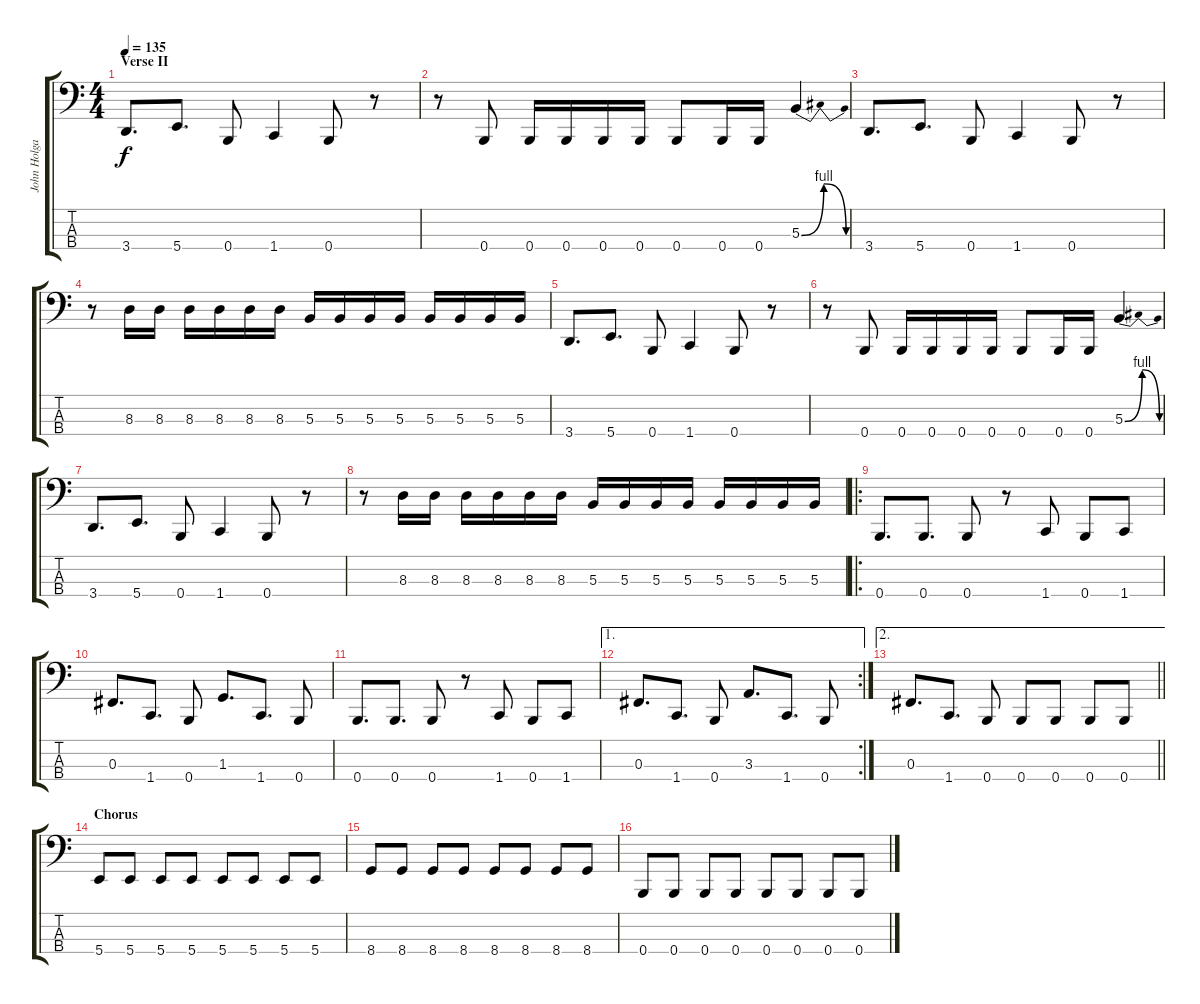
\track ("John Holgado" "John Holga") {instrument electricbasspick}
\staff {score tabs}
\tuning (E2 B1 Gb1 B0) {hide}
\ts (4 4)
\section ("" "Verse II")
\tempo 135
\clef f4
\ks c
3.4.8{d dy f} 5.4.8{d} 0.4.8 1.4.4 0.4.8 r.8 |
r.8 0.4.8 0.4.16 0.4.16 0.4.16 0.4.16 0.4.8 0.4.16 0.4.16 5.3{be (bendrelease 0 0 10 4 10 4 60 0)}.4 |
3.4.8{d} 5.4.8{d} 0.4.8 1.4.4 0.4.8 r.8 |
r.8 8.3.16 8.3.16 8.3.16 8.3.16 8.3.16 8.3.16 5.3.16 5.3.16 5.3.16 5.3.16 5.3.16 5.3.16 5.3.16 5.3.16 |
3.4.8{d} 5.4.8{d} 0.4.8 1.4.4 0.4.8 r.8 |
r.8 0.4.8 0.4.16 0.4.16 0.4.16 0.4.16 0.4.8 0.4.16 0.4.16 5.3{be (bendrelease 0 0 10 4 10 4 60 0)}.4 |
3.4.8{d} 5.4.8{d} 0.4.8 1.4.4 0.4.8 r.8 |
r.8 8.3.16 8.3.16 8.3.16 8.3.16 8.3.16 8.3.16 5.3.16 5.3.16 5.3.16 5.3.16 5.3.16 5.3.16 5.3.16 5.3.16 |
\ro
0.4.8{d} 0.4.8{d} 0.4.8 r.8 1.4.8 0.4.8 1.4.8 |
0.3.8{d} 1.4.8{d} 0.4.8 1.3.8{d} 1.4.8{d} 0.4.8 |
0.4.8{d} 0.4.8{d} 0.4.8 r.8 1.4.8 0.4.8 1.4.8 |
\ae 1
\rc 2
0.3.8{d} 1.4.8{d} 0.4.8 3.3.8{d} 1.4.8{d} 0.4.8 |
\ae 2
\barLineRight lightlight
0.3.8{d} 1.4.8{d} 0.4.8 0.4.8 0.4.8 0.4.8 0.4.8 |
\section ("" "Chorus")
5.4.8 5.4.8 5.4.8 5.4.8 5.4.8 5.4.8 5.4.8 5.4.8 |
8.4.8 8.4.8 8.4.8 8.4.8 8.4.8 8.4.8 8.4.8 8.4.8 |
0.4.8 0.4.8 0.4.8 0.4.8 0.4.8 0.4.8 0.4.8 0.4.8
